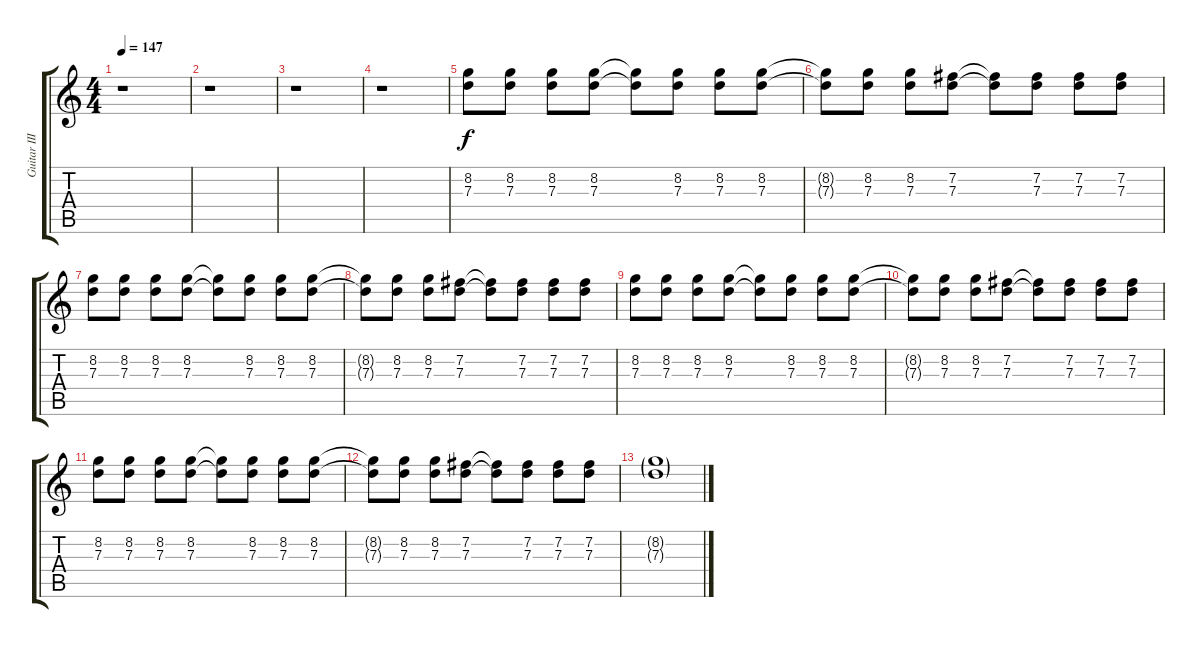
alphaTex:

\track ("Guitar III" "Guitar III") {instrument overdrivenguitar}
\staff {score tabs}
\tuning (E4 B3 G3 D3 A2 E2) {hide}
\ts (4 4)
\tempo 147
\clef g2
\ks c
r.1{dy f} |
r.1 |
r.1 |
r.1 |
(8.2 7.3).8 (8.2 7.3).8 (8.2 7.3).8 (8.2 7.3).8 (8.2{t} 7.3{t}).8 (8.2 7.3).8 (8.2 7.3).8 (8.2 7.3).8 |
(8.2{t} 7.3{t}).8 (8.2 7.3).8 (8.2 7.3).8 (7.2 7.3).8 (7.2{t} 7.3{t}).8 (7.2 7.3).8 (7.2 7.3).8 (7.2 7.3).8 |
(8.2 7.3).8 (8.2 7.3).8 (8.2 7.3).8 (8.2 7.3).8 (8.2{t} 7.3{t}).8 (8.2 7.3).8 (8.2 7.3).8 (8.2 7.3).8 |
(8.2{t} 7.3{t}).8 (8.2 7.3).8 (8.2 7.3).8 (7.2 7.3).8 (7.2{t} 7.3{t}).8 (7.2 7.3).8 (7.2 7.3).8 (7.2 7.3).8 |
(8.2 7.3).8 (8.2 7.3).8 (8.2 7.3).8 (8.2 7.3).8 (8.2{t} 7.3{t}).8 (8.2 7.3).8 (8.2 7.3).8 (8.2 7.3).8 |
(8.2{t} 7.3{t}).8 (8.2 7.3).8 (8.2 7.3).8 (7.2 7.3).8 (7.2{t} 7.3{t}).8 (7.2 7.3).8 (7.2 7.3).8 (7.2 7.3).8 |
(8.2 7.3).8 (8.2 7.3).8 (8.2 7.3).8 (8.2 7.3).8 (8.2{t} 7.3{t}).8 (8.2 7.3).8 (8.2 7.3).8 (8.2 7.3).8 |
(8.2{t} 7.3{t}).8 (8.2 7.3).8 (8.2 7.3).8 (7.2 7.3).8 (7.2{t} 7.3{t}).8 (7.2 7.3).8 (7.2 7.3).8 (7.2 7.3).8 |
(8.2{g} 7.3{g}).1
